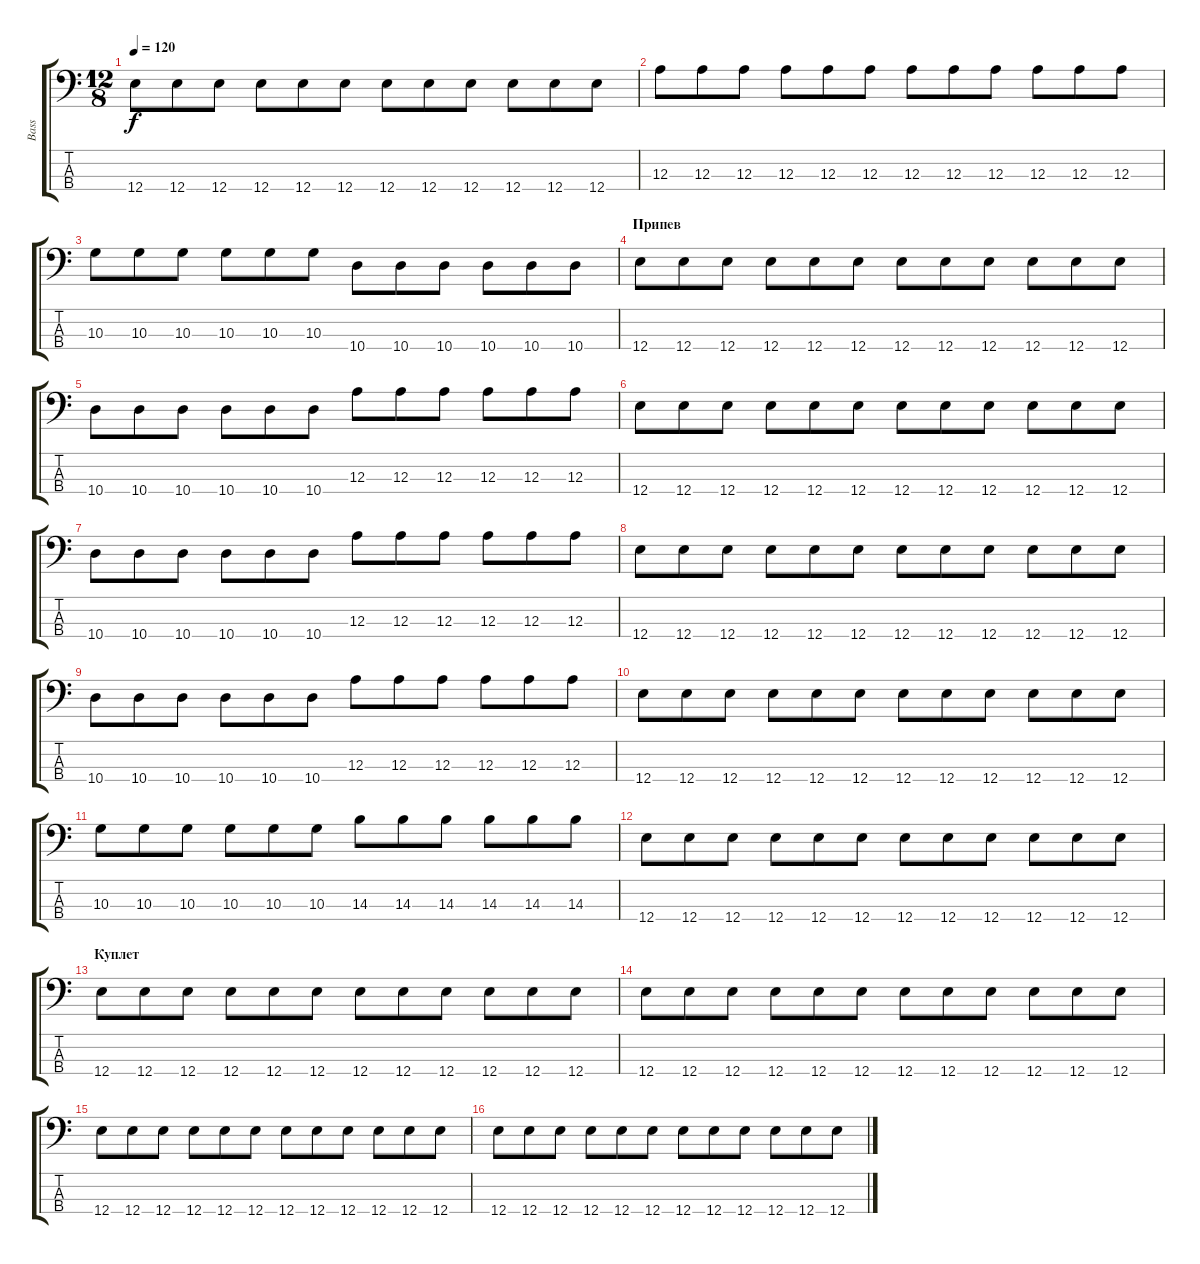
\track ("Bass" "Bass") {instrument electricbassfinger}
\staff {score tabs}
\tuning (G2 D2 A1 E1) {hide}
\ts (12 8)
\tempo 120
\clef f4
\ks c
12.4.8{dy f} 12.4.8 12.4.8 12.4.8 12.4.8 12.4.8 12.4.8 12.4.8 12.4.8 12.4.8 12.4.8 12.4.8 |
12.3.8 12.3.8 12.3.8 12.3.8 12.3.8 12.3.8 12.3.8 12.3.8 12.3.8 12.3.8 12.3.8 12.3.8 |
10.3.8 10.3.8 10.3.8 10.3.8 10.3.8 10.3.8 10.4.8 10.4.8 10.4.8 10.4.8 10.4.8 10.4.8 |
\section ("" "Припев")
12.4.8 12.4.8 12.4.8 12.4.8 12.4.8 12.4.8 12.4.8 12.4.8 12.4.8 12.4.8 12.4.8 12.4.8 |
10.4.8 10.4.8 10.4.8 10.4.8 10.4.8 10.4.8 12.3.8 12.3.8 12.3.8 12.3.8 12.3.8 12.3.8 |
12.4.8 12.4.8 12.4.8 12.4.8 12.4.8 12.4.8 12.4.8 12.4.8 12.4.8 12.4.8 12.4.8 12.4.8 |
10.4.8 10.4.8 10.4.8 10.4.8 10.4.8 10.4.8 12.3.8 12.3.8 12.3.8 12.3.8 12.3.8 12.3.8 |
12.4.8 12.4.8 12.4.8 12.4.8 12.4.8 12.4.8 12.4.8 12.4.8 12.4.8 12.4.8 12.4.8 12.4.8 |
10.4.8 10.4.8 10.4.8 10.4.8 10.4.8 10.4.8 12.3.8 12.3.8 12.3.8 12.3.8 12.3.8 12.3.8 |
12.4.8 12.4.8 12.4.8 12.4.8 12.4.8 12.4.8 12.4.8 12.4.8 12.4.8 12.4.8 12.4.8 12.4.8 |
10.3.8 10.3.8 10.3.8 10.3.8 10.3.8 10.3.8 14.3.8 14.3.8 14.3.8 14.3.8 14.3.8 14.3.8 |
12.4.8 12.4.8 12.4.8 12.4.8 12.4.8 12.4.8 12.4.8 12.4.8 12.4.8 12.4.8 12.4.8 12.4.8 |
\section ("" "Куплет")
12.4.8 12.4.8 12.4.8 12.4.8 12.4.8 12.4.8 12.4.8 12.4.8 12.4.8 12.4.8 12.4.8 12.4.8 |
12.4.8 12.4.8 12.4.8 12.4.8 12.4.8 12.4.8 12.4.8 12.4.8 12.4.8 12.4.8 12.4.8 12.4.8 |
12.4.8 12.4.8 12.4.8 12.4.8 12.4.8 12.4.8 12.4.8 12.4.8 12.4.8 12.4.8 12.4.8 12.4.8 |
12.4.8 12.4.8 12.4.8 12.4.8 12.4.8 12.4.8 12.4.8 12.4.8 12.4.8 12.4.8 12.4.8 12.4.8
